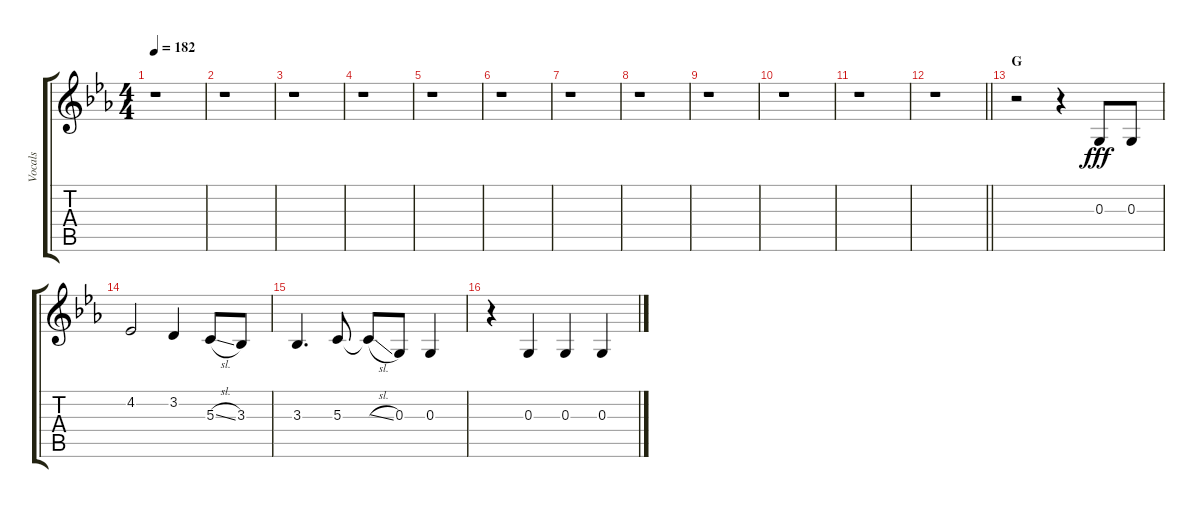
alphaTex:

\track ("Vocals" "Vocals") {instrument voiceoohs}
\staff {score tabs}
\tuning (E4 B3 G3 D3 A2 E2) {hide}
\ts (4 4)
\tempo 182
\clef g2
\ks eb
r.1{dy fff} |
r.1 |
r.1 |
r.1 |
r.1 |
r.1 |
r.1 |
r.1 |
r.1 |
r.1 |
r.1 |
\barLineRight lightlight
r.1 |
\section ("" "G")
r.2 r.4 0.3.8 0.3.8 |
4.2.2 3.2.4 5.3{sl}.8 3.3.8 |
3.3.4{d} 5.3.8 5.3{sl t}.8 0.3.8 0.3.4 |
r.4 0.3.4 0.3.4 0.3.4
